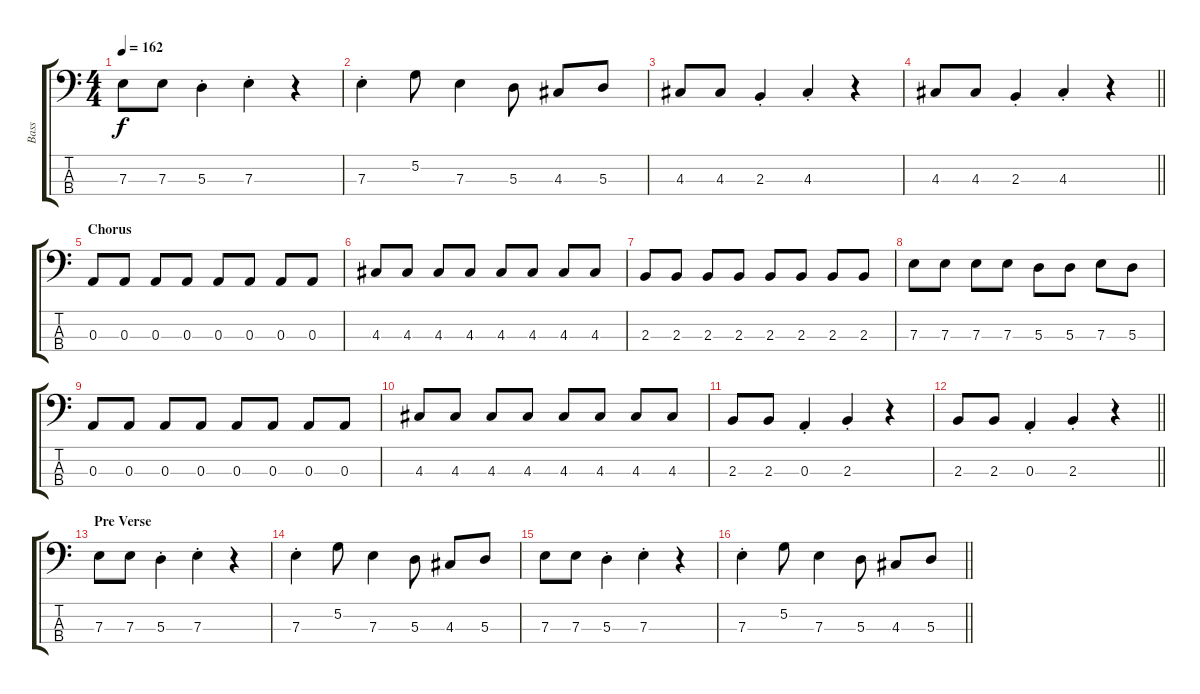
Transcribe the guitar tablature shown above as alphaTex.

\track ("Bass" "Bass") {instrument electricbasspick}
\staff {score tabs}
\tuning (G2 D2 A1 E1) {hide}
\ts (4 4)
\tempo 162
\clef f4
\ks c
7.3.8{dy f} 7.3.8 5.3{st}.4 7.3{st}.4 r.4 |
7.3{st}.4 5.2.8 7.3.4 5.3.8 4.3.8 5.3.8 |
4.3.8 4.3.8 2.3{st}.4 4.3{st}.4 r.4 |
\barLineRight lightlight
4.3.8 4.3.8 2.3{st}.4 4.3{st}.4 r.4 |
\section ("" "Chorus")
0.3.8 0.3.8 0.3.8 0.3.8 0.3.8 0.3.8 0.3.8 0.3.8 |
4.3.8 4.3.8 4.3.8 4.3.8 4.3.8 4.3.8 4.3.8 4.3.8 |
2.3.8 2.3.8 2.3.8 2.3.8 2.3.8 2.3.8 2.3.8 2.3.8 |
7.3.8 7.3.8 7.3.8 7.3.8 5.3.8 5.3.8 7.3.8 5.3.8 |
0.3.8 0.3.8 0.3.8 0.3.8 0.3.8 0.3.8 0.3.8 0.3.8 |
4.3.8 4.3.8 4.3.8 4.3.8 4.3.8 4.3.8 4.3.8 4.3.8 |
2.3.8 2.3.8 0.3{st}.4 2.3{st}.4 r.4 |
\barLineRight lightlight
2.3.8 2.3.8 0.3{st}.4 2.3{st}.4 r.4 |
\section ("" "Pre Verse")
7.3.8 7.3.8 5.3{st}.4 7.3{st}.4 r.4 |
7.3{st}.4 5.2.8 7.3.4 5.3.8 4.3.8 5.3.8 |
7.3.8 7.3.8 5.3{st}.4 7.3{st}.4 r.4 |
\barLineRight lightlight
7.3{st}.4 5.2.8 7.3.4 5.3.8 4.3.8 5.3.8
